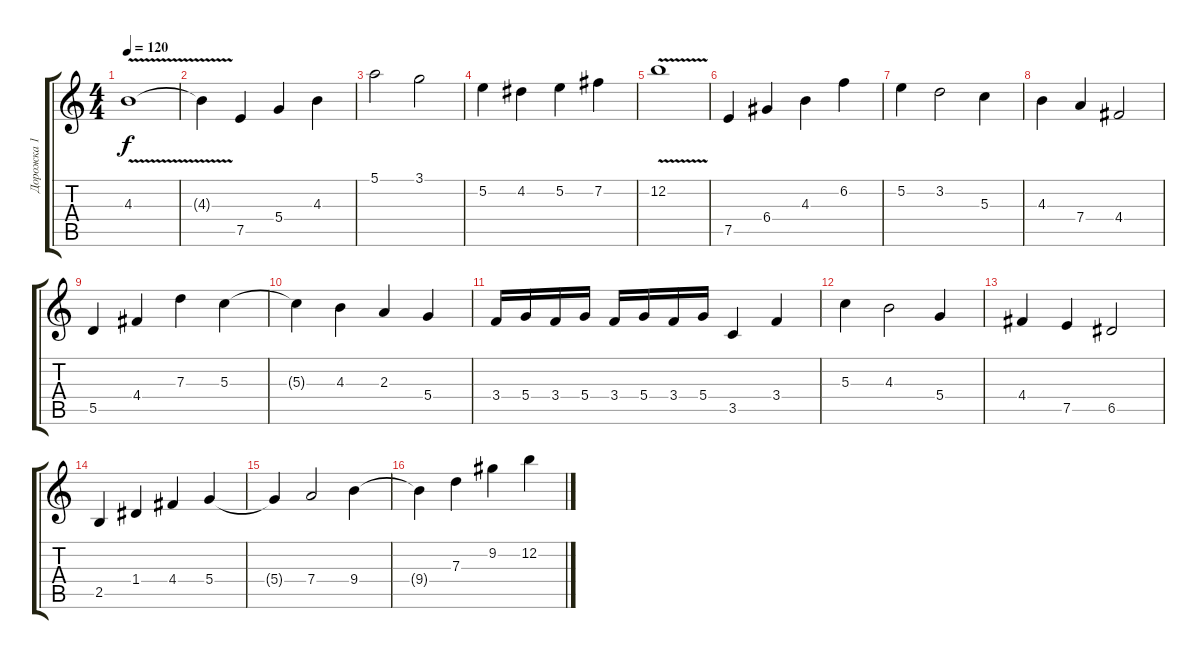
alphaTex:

\track ("Дорожка 1" "Дорожка 1") {instrument overdrivenguitar}
\staff {score tabs}
\tuning (E4 B3 G3 D3 A2 E2) {hide}
\ts (4 4)
\tempo 120
\clef g2
\ks c
4.3{v}.1{dy f} |
4.3{t}.4 7.5.4 5.4.4 4.3.4 |
5.1.2 3.1.2 |
5.2.4 4.2.4 5.2.4 7.2.4 |
12.2{v}.1 |
7.5.4 6.4.4 4.3.4 6.2.4 |
5.2.4 3.2.2 5.3.4 |
4.3.4 7.4.4 4.4.2 |
5.5.4 4.4.4 7.3.4 5.3.4 |
5.3{t}.4 4.3.4 2.3.4 5.4.4 |
3.4.16 5.4.16 3.4.16 5.4.16 3.4.16 5.4.16 3.4.16 5.4.16 3.5.4 3.4.4 |
5.3.4 4.3.2 5.4.4 |
4.4.4 7.5.4 6.5.2 |
2.5.4 1.4.4 4.4.4 5.4.4 |
5.4{t}.4 7.4.2 9.4.4 |
9.4{t}.4 7.3.4 9.2.4 12.2.4
